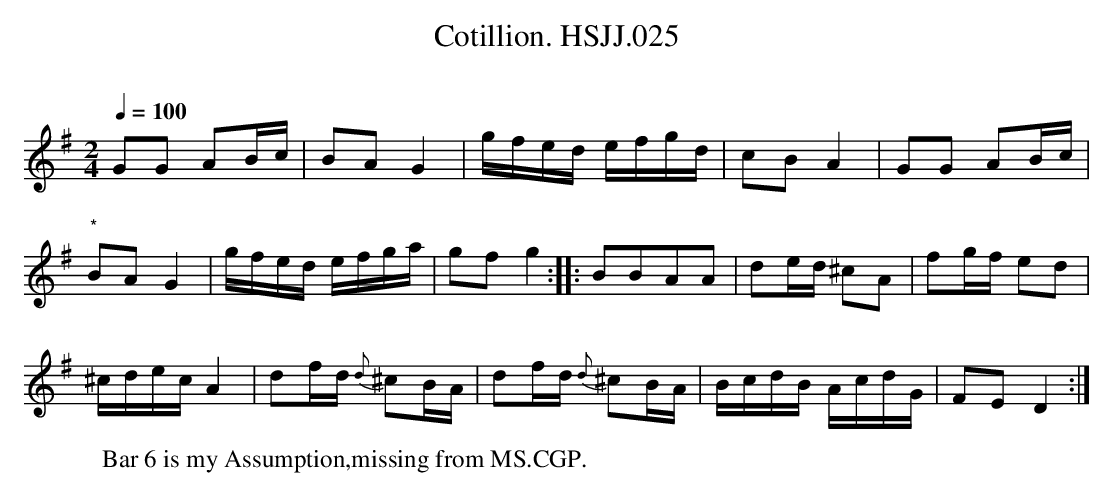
X:1
T:Cotillion. HSJJ.025
M:2/4
L:1/8
Q:1/4=100
O:
K:G
GG AB/c/|BAG2|g/f/e/d/ e/f/g/d/|cBA2|GG AB/c/|
"*"BAG2|g/f/e/d/ e/f/g/a/|gfg2::BBAA|de/d/ ^cA|fg/f/ ed|
^c/d/e/c/A2|df/d/ {d}^cB/A/|df/d/ {d}^cB/A/|B/c/d/B/ A/c/d/G/|FED2:|
W:Bar 6 is my Assumption,missing from MS.CGP.
